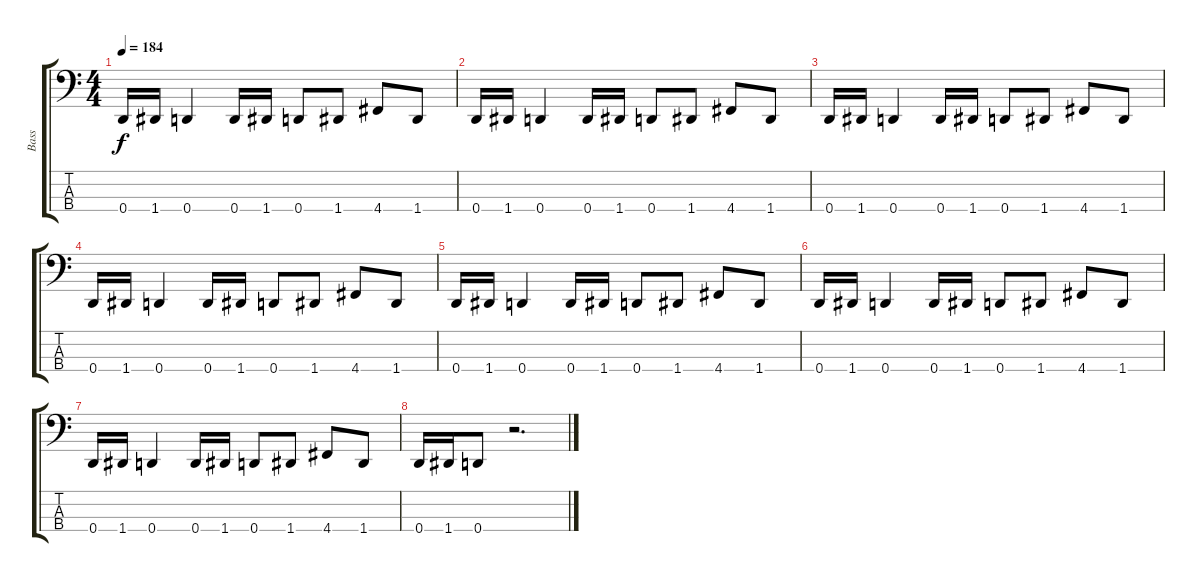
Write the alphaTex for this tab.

\track ("Bass" "Bass") {instrument electricbasspick}
\staff {score tabs}
\tuning (G2 D2 A1 D1) {hide}
\ts (4 4)
\tempo 184
\clef f4
\ks c
0.4.16{dy f} 1.4.16 0.4.4 0.4.16 1.4.16 0.4.8 1.4.8 4.4.8 1.4.8 |
0.4.16 1.4.16 0.4.4 0.4.16 1.4.16 0.4.8 1.4.8 4.4.8 1.4.8 |
0.4.16 1.4.16 0.4.4 0.4.16 1.4.16 0.4.8 1.4.8 4.4.8 1.4.8 |
0.4.16 1.4.16 0.4.4 0.4.16 1.4.16 0.4.8 1.4.8 4.4.8 1.4.8 |
0.4.16 1.4.16 0.4.4 0.4.16 1.4.16 0.4.8 1.4.8 4.4.8 1.4.8 |
0.4.16 1.4.16 0.4.4 0.4.16 1.4.16 0.4.8 1.4.8 4.4.8 1.4.8 |
0.4.16 1.4.16 0.4.4 0.4.16 1.4.16 0.4.8 1.4.8 4.4.8 1.4.8 |
0.4.16 1.4.16 0.4.8 r.2{d}
